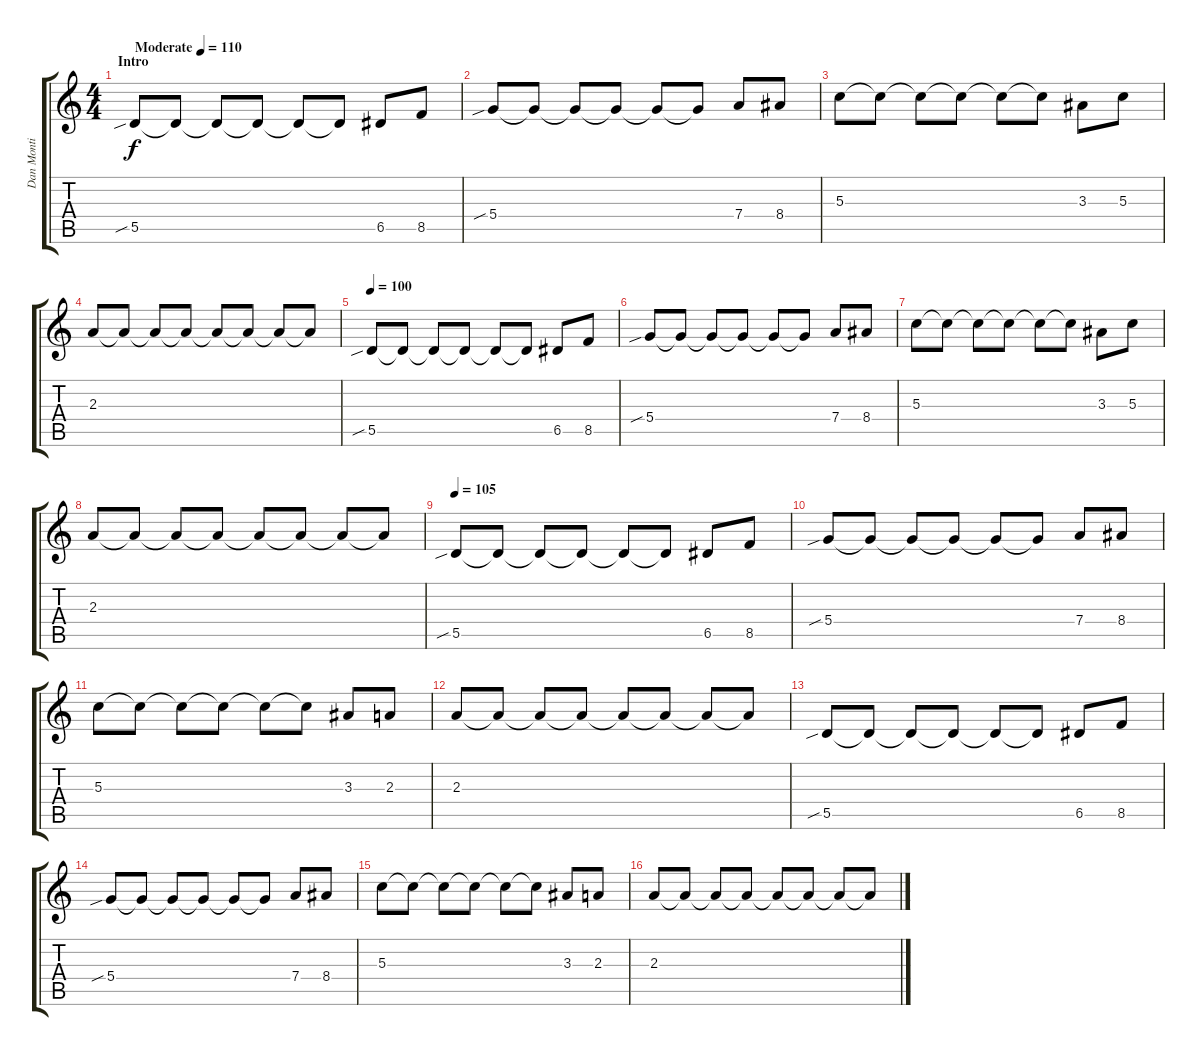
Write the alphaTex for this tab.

\track ("Dan Monti (Lead Guitar)" "Dan Monti ") {instrument distortionguitar}
\staff {score tabs}
\tuning (E4 B3 G3 D3 A2 E2) {hide}
\ts (4 4)
\section ("" "Intro")
\tempo (110 "Moderate")
\tempo 100
\tempo 105
\tempo (110 "Moderate")
\clef g2
\ks c
5.5{sib}.8{dy f instrument distortionguitar} 5.5{t}.8 5.5{t}.8 5.5{t}.8 5.5{t}.8 5.5{t}.8 6.5.8 8.5.8 |
5.4{sib}.8 5.4{t}.8 5.4{t}.8 5.4{t}.8 5.4{t}.8 5.4{t}.8 7.4.8 8.4.8 |
5.3.8 5.3{t}.8 5.3{t}.8 5.3{t}.8 5.3{t}.8 5.3{t}.8 3.3.8 5.3.8 |
2.3.8 2.3{t}.8 2.3{t}.8 2.3{t}.8 2.3{t}.8 2.3{t}.8 2.3{t}.8 2.3{t}.8 |
\tempo 100
5.5{sib}.8 5.5{t}.8 5.5{t}.8 5.5{t}.8 5.5{t}.8 5.5{t}.8 6.5.8 8.5.8 |
5.4{sib}.8 5.4{t}.8 5.4{t}.8 5.4{t}.8 5.4{t}.8 5.4{t}.8 7.4.8 8.4.8 |
5.3.8 5.3{t}.8 5.3{t}.8 5.3{t}.8 5.3{t}.8 5.3{t}.8 3.3.8 5.3.8 |
2.3.8 2.3{t}.8 2.3{t}.8 2.3{t}.8 2.3{t}.8 2.3{t}.8 2.3{t}.8 2.3{t}.8 |
\tempo 105
5.5{sib}.8 5.5{t}.8 5.5{t}.8 5.5{t}.8 5.5{t}.8 5.5{t}.8 6.5.8 8.5.8 |
5.4{sib}.8 5.4{t}.8 5.4{t}.8 5.4{t}.8 5.4{t}.8 5.4{t}.8 7.4.8 8.4.8 |
5.3.8 5.3{t}.8 5.3{t}.8 5.3{t}.8 5.3{t}.8 5.3{t}.8 3.3.8 2.3.8 |
2.3.8 2.3{t}.8 2.3{t}.8 2.3{t}.8 2.3{t}.8 2.3{t}.8 2.3{t}.8 2.3{t}.8 |
5.5{sib}.8 5.5{t}.8 5.5{t}.8 5.5{t}.8 5.5{t}.8 5.5{t}.8 6.5.8 8.5.8 |
5.4{sib}.8 5.4{t}.8 5.4{t}.8 5.4{t}.8 5.4{t}.8 5.4{t}.8 7.4.8 8.4.8 |
5.3.8 5.3{t}.8 5.3{t}.8 5.3{t}.8 5.3{t}.8 5.3{t}.8 3.3.8 2.3.8 |
2.3.8 2.3{t}.8 2.3{t}.8 2.3{t}.8 2.3{t}.8 2.3{t}.8 2.3{t}.8 2.3{t}.8
